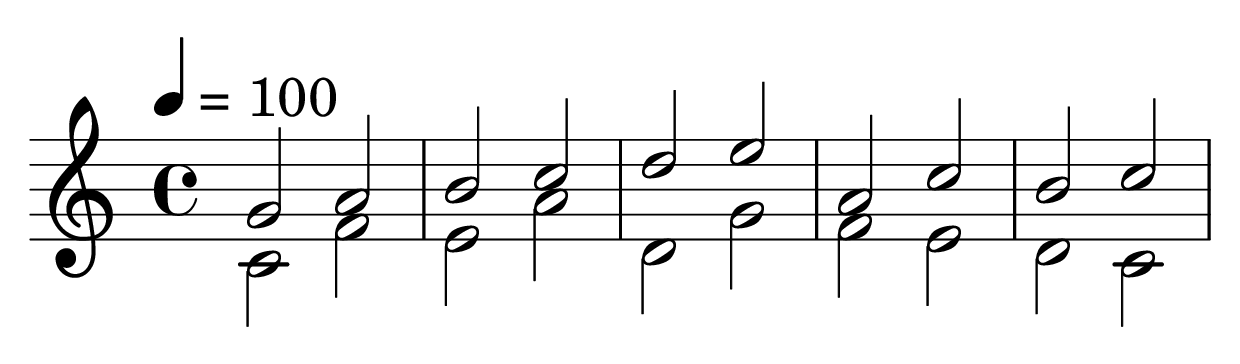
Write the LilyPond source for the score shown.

\version "2.24.1"

\include "page.ly"

global = {
  \time  4/4
  \tempo 4 = 100
}

% See `https://youtu.be/J0Xkhgw-oPM?t=389`.

\parallelMusic voiceUpper, voiceLower {
  g2    a   |
  c2    f   | % cantus firmus

  b     c   |
  e     a   | % cantus firmus

  d     e   |
  d,    g   | % cantus firmus

  a,    c   |
  f     e   | % cantus firmus

  b     c   |
  d     c   | % cantus firmus
}

\score {
  \new Staff \with { midiInstrument = "clarinet" } {
    \global
    \clef treble
    << \relative c'' \voiceUpper \\ \relative c' \voiceLower >>
  }
  \layout { }
  \midi { }
}
